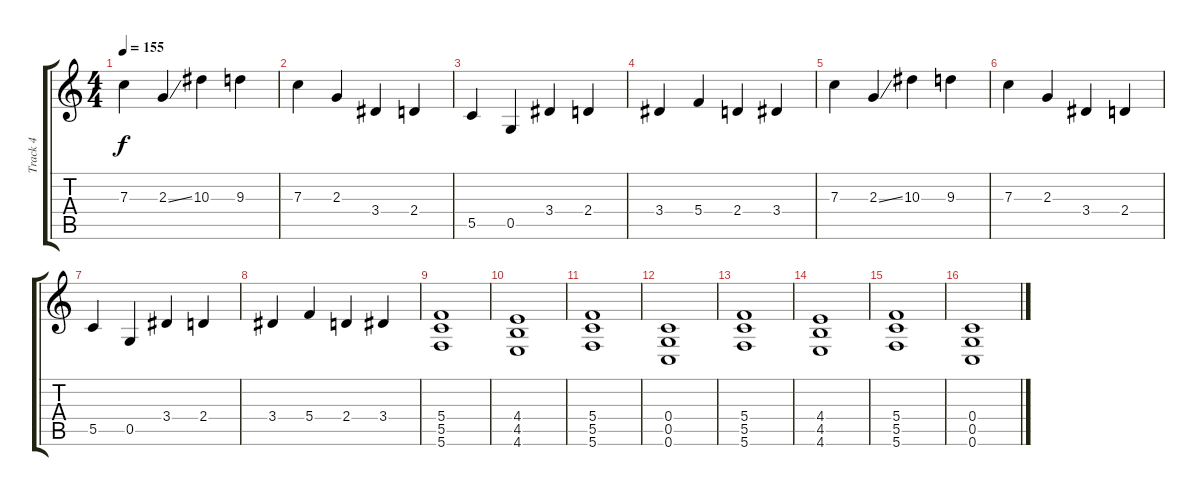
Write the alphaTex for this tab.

\track ("Track 4" "Track 4") {instrument distortionguitar}
\staff {score tabs}
\tuning (D4 A3 F3 C3 G2 C2) {hide}
\ts (4 4)
\tempo 155
\clef g2
\ks c
7.3.4{dy f} 2.3{ss}.4 10.3.4 9.3.4 |
7.3.4 2.3.4 3.4.4 2.4.4 |
5.5.4 0.5.4 3.4.4 2.4.4 |
3.4.4 5.4.4 2.4.4 3.4.4 |
7.3.4 2.3{ss}.4 10.3.4 9.3.4 |
7.3.4 2.3.4 3.4.4 2.4.4 |
5.5.4 0.5.4 3.4.4 2.4.4 |
3.4.4 5.4.4 2.4.4 3.4.4 |
(5.4 5.5 5.6).1 |
(4.4 4.5 4.6).1 |
(5.4 5.5 5.6).1 |
(0.4 0.5 0.6).1 |
(5.4 5.5 5.6).1 |
(4.4 4.5 4.6).1 |
(5.4 5.5 5.6).1 |
(0.4 0.5 0.6).1
